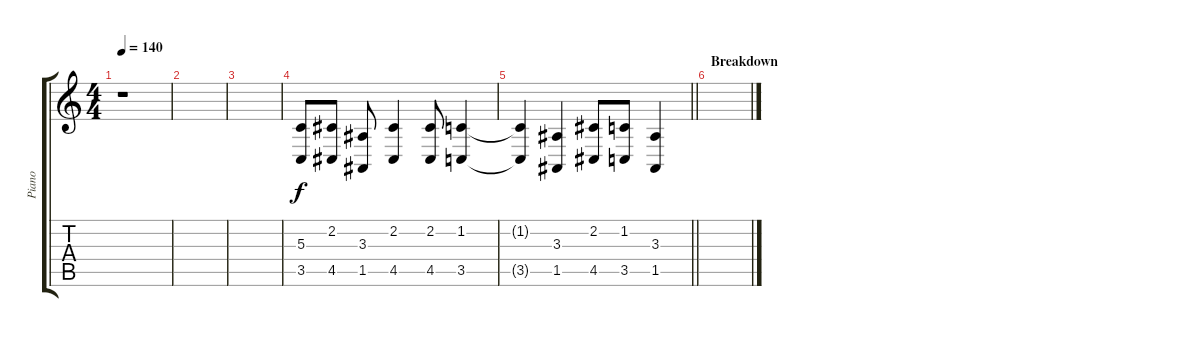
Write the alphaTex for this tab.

\track ("Piano" "Piano") {instrument brightacousticpiano}
\staff {score tabs}
\tuning (E4 B3 G3 D3 A2 E2) {hide}
\ts (4 4)
\tempo 140
\clef g2
\ks c
r.1{dy f} |
|
|
(5.3 3.5).8 (2.2 4.5).8 (3.3 1.5).8 (2.2 4.5).4 (2.2 4.5).8 (1.2 3.5).4 |
\barLineRight lightlight
(1.2{t} 3.5{t}).4 (3.3 1.5).4 (2.2 4.5).8 (1.2 3.5).8 (3.3 1.5).4 |
\section ("" "Breakdown")
